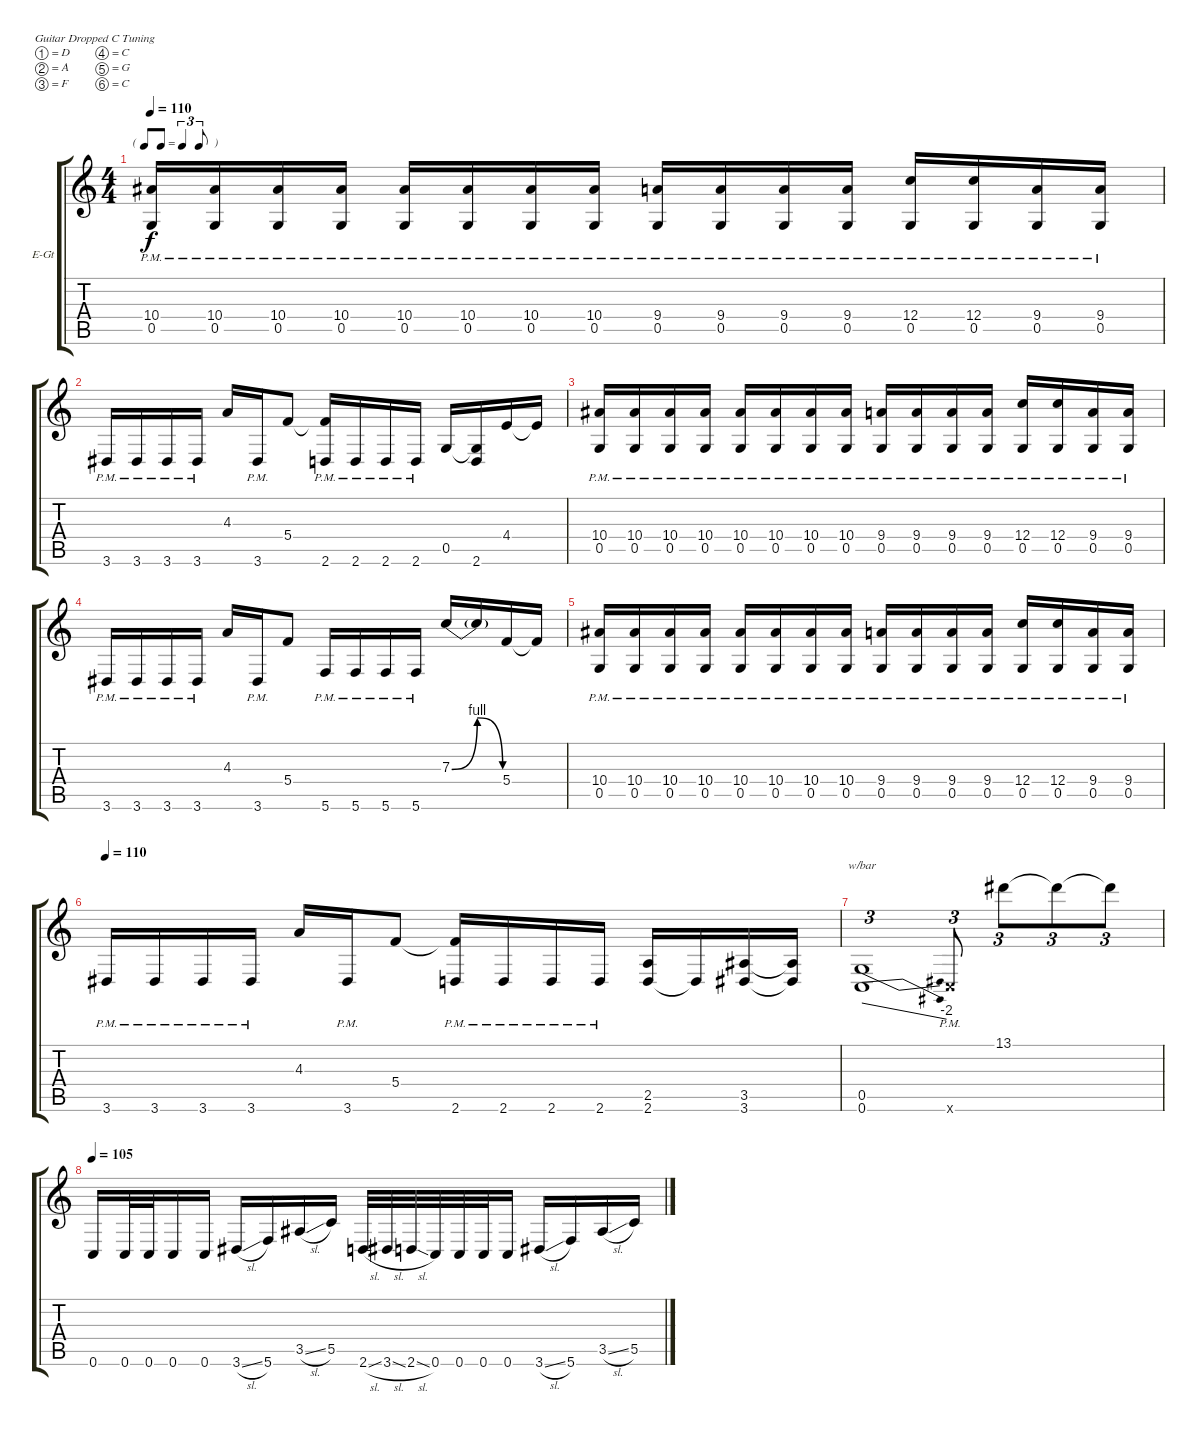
\bracketExtendMode groupsimilarinstruments
\firstSystemTrackNameOrientation horizontal
\otherSystemsTrackNameOrientation horizontal
\track ("Track 2" "E-Gt") {instrument distortionguitar}
\staff {score tabs}
\tuning (D4 A3 F3 C3 G2 C2)
\ts (4 4)
\tf triplet8th
\tempo 110
\clef g2
\ks c
(10.4 0.5{pm}).16{dy f} (10.4 0.5{pm}).16 (10.4 0.5{pm}).16 (10.4 0.5{pm}).16 (10.4 0.5{pm}).16 (10.4 0.5{pm}).16 (10.4 0.5{pm}).16 (10.4 0.5{pm}).16 (9.4 0.5{pm}).16 (9.4 0.5{pm}).16 (9.4 0.5{pm}).16 (9.4 0.5{pm}).16 (12.4 0.5{pm}).16 (12.4 0.5{pm}).16 (9.4 0.5{pm}).16 (9.4 0.5{pm}).16 |
3.6{pm}.16 3.6{pm}.16 3.6{pm}.16 3.6{pm}.16 4.3.16 3.6{pm}.16 5.4.8 (5.4{t} 2.6{pm}).16 2.6{pm}.16 2.6{pm}.16 2.6{pm}.16 0.5.16 (2.6 0.5{t}).16 4.4.16 4.4{t}.16 |
(10.4 0.5{pm}).16 (10.4 0.5{pm}).16 (10.4 0.5{pm}).16 (10.4 0.5{pm}).16 (10.4 0.5{pm}).16 (10.4 0.5{pm}).16 (10.4 0.5{pm}).16 (10.4 0.5{pm}).16 (9.4 0.5{pm}).16 (9.4 0.5{pm}).16 (9.4 0.5{pm}).16 (9.4 0.5{pm}).16 (12.4 0.5{pm}).16 (12.4 0.5{pm}).16 (9.4 0.5{pm}).16 (9.4 0.5{pm}).16 |
3.6{pm}.16 3.6{pm}.16 3.6{pm}.16 3.6{pm}.16 4.3.16 3.6{pm}.16 5.4.8 5.6{pm}.16 5.6{pm}.16 5.6{pm}.16 5.6{pm}.16 7.3{be (bendrelease 0 0 10.2 4 20.4 4 30 0)}.16 7.3{t}.16 5.4.16 5.4{t}.16 |
(10.4 0.5{pm}).16 (10.4 0.5{pm}).16 (10.4 0.5{pm}).16 (10.4 0.5{pm}).16 (10.4 0.5{pm}).16 (10.4 0.5{pm}).16 (10.4 0.5{pm}).16 (10.4 0.5{pm}).16 (9.4 0.5{pm}).16 (9.4 0.5{pm}).16 (9.4 0.5{pm}).16 (9.4 0.5{pm}).16 (12.4 0.5{pm}).16 (12.4 0.5{pm}).16 (9.4 0.5{pm}).16 (9.4 0.5{pm}).16 |
\tempo 110
3.6{pm}.16 3.6{pm}.16 3.6{pm}.16 3.6{pm}.16 4.3.16 3.6{pm}.16 5.4.8 (5.4{t} 2.6{pm}).16 2.6{pm}.16 2.6{pm}.16 2.6{pm}.16 (2.5 2.6).16 2.6{t}.16 (3.6 3.5).16 (3.6{t} 3.5{t}).16 |
(0.6 0.5).1{tu (3 2) tbe (dive default 0 0 47.4 -8)} 0.6{pm x}.8{tu (3 2)} 13.1.8{tu (3 2)} 13.1{t}.8{tu (3 2)} 13.1{t}.8{tu (3 2)} |
\tempo 105
0.6.16 0.6.32 0.6.32 0.6.16 0.6.16 3.6{sl}.16 5.6.16 3.5{sl}.16 5.5.16 2.6{sl}.32 3.6{sl}.32 2.6{sl}.32 0.6.32 0.6.32 0.6.32 0.6.16 3.6{sl}.16 5.6.16 3.5{sl}.16 5.5.16
